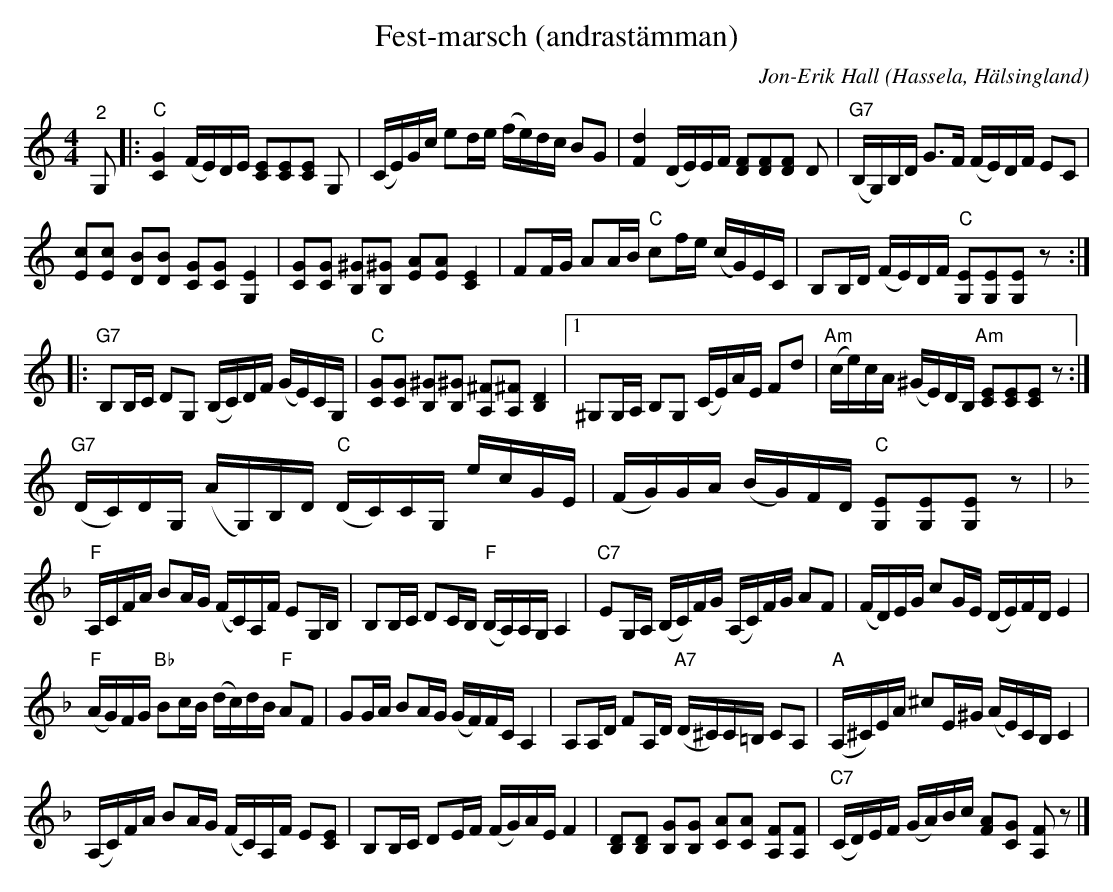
X:1
T:Fest-marsch (andrastämman)
C:Jon-Erik Hall
O:Hassela, Hälsingland
L:1/16
M:4/4
K:C
"^2" G,2 |:"C" [CG]4 (FE)DE [CE]2[CE]2[CE]2 G,2 | (CE)Gc e2de (fe)dc B2G2 | [Fd]4 (DE)EF [DF]2[DF]2[DF]2 D2 |"G7" (B,G,)B,D G2>F2 (FE)DF E2C2 |
[Ec]2[Ec]2 [DB]2[DB]2 [CG]2[CG]2 [G,E]4 | [CG]2[CG]2 [B,^G]2[B,^G]2 [EA]2[EA]2 [CE]4 | F2FG A2AB"C" c2fe (cG)EC | B,2B,D (FE)DF"C" [G,E]2[G,E]2[G,E]2 z2 ::
"G7" B,2B,C D2G,2 (B,C)DF (GE)CG, |"C" [CG]2[CG]2 [B,^G]2[B,^G]2 [A,^F]2[A,^F]2 [B,D]4 |1 ^G,2G,A, B,2G,2 (CE)AE F2d2 |"Am" (ce)cA (^GE)DB,"Am" [CE]2[CE]2[CE]2 z2 :|
"G7" (DC)DG, (AG,)B,D"C" (DC)CG, ecGE | (FG)GA (BG)FD"C" [G,E]2[G,E]2[G,E]2 z2 |
[K:F]"F" A,CFA B2AG (FC)A,F E2G,B, | B,2B,C D2CB,"F" (B,A,)A,G, A,4 | "C7" E2G,A, (B,C)FG (A,C)FG A2F2 | (FD)EG c2GE (DE)FD E4 |
"F" (AG)FG"Bb" B2cB (dc)dB"F" A2F2 | G2GA B2AG (GF)FC A,4 | A,2A,D F2A,D"A7" (D^C)C=B, C2A,2 |"A" (A,^C)EA ^c2E^G (AE)CB, C4 |
 (A,C)FA B2AG (FC)A,F E2[CE]2 | B,2B,C D2EF (FG)AE F4 | [B,D]2[B,D]2 [B,G]2[B,G]2 [CA]2[CA]2 [A,F]2[A,F]2 |"C7" (CD)EF (GA)Bc [FA]2[CG]2 [A,F]2 z2 |]
